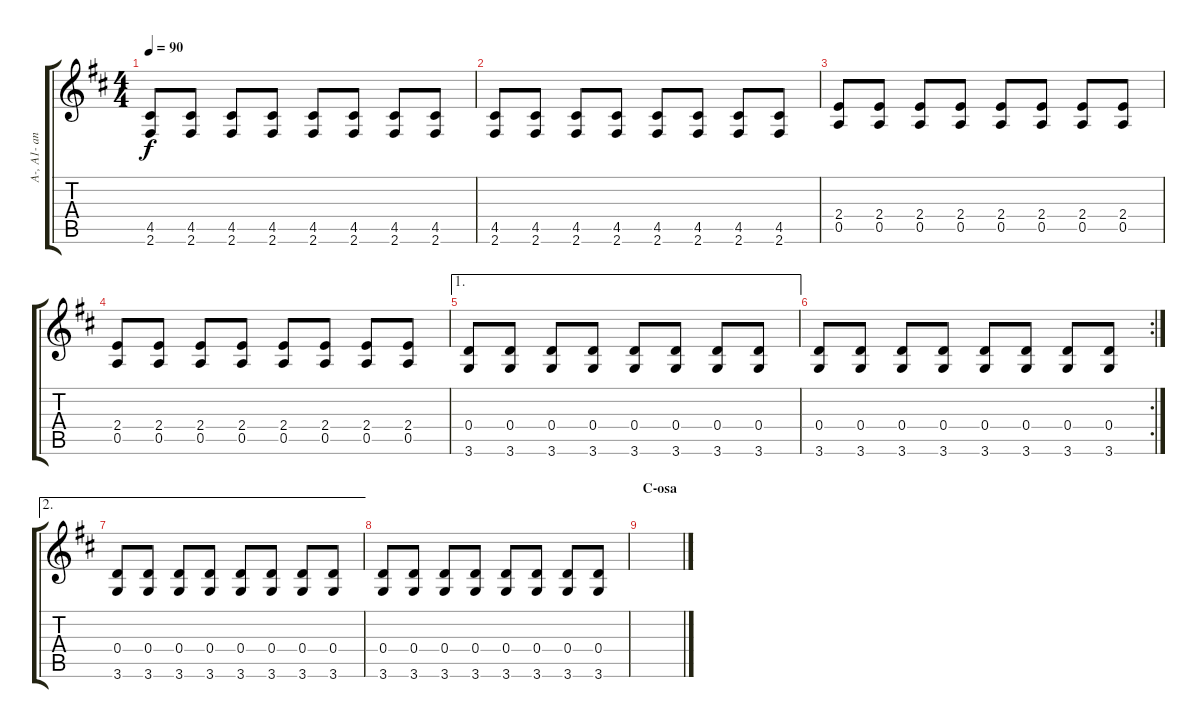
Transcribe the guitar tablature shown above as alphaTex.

\track ("A-, A1- and B-parts guitar" "A-, A1- an") {instrument electricguitarclean}
\staff {score tabs}
\tuning (E4 B3 G3 D3 A2 E2) {hide}
\ts (4 4)
\tempo 90
\clef g2
\ks d
(4.5 2.6).8{dy f} (4.5 2.6).8 (4.5 2.6).8 (4.5 2.6).8 (4.5 2.6).8 (4.5 2.6).8 (4.5 2.6).8 (4.5 2.6).8 |
(4.5 2.6).8 (4.5 2.6).8 (4.5 2.6).8 (4.5 2.6).8 (4.5 2.6).8 (4.5 2.6).8 (4.5 2.6).8 (4.5 2.6).8 |
(2.4 0.5).8 (2.4 0.5).8 (2.4 0.5).8 (2.4 0.5).8 (2.4 0.5).8 (2.4 0.5).8 (2.4 0.5).8 (2.4 0.5).8 |
(2.4 0.5).8 (2.4 0.5).8 (2.4 0.5).8 (2.4 0.5).8 (2.4 0.5).8 (2.4 0.5).8 (2.4 0.5).8 (2.4 0.5).8 |
\ae 1
(0.4 3.6).8 (0.4 3.6).8 (0.4 3.6).8 (0.4 3.6).8 (0.4 3.6).8 (0.4 3.6).8 (0.4 3.6).8 (0.4 3.6).8 |
\rc 2
(0.4 3.6).8 (0.4 3.6).8 (0.4 3.6).8 (0.4 3.6).8 (0.4 3.6).8 (0.4 3.6).8 (0.4 3.6).8 (0.4 3.6).8 |
\ae 2
(0.4 3.6).8 (0.4 3.6).8 (0.4 3.6).8 (0.4 3.6).8 (0.4 3.6).8 (0.4 3.6).8 (0.4 3.6).8 (0.4 3.6).8 |
(0.4 3.6).8 (0.4 3.6).8 (0.4 3.6).8 (0.4 3.6).8 (0.4 3.6).8 (0.4 3.6).8 (0.4 3.6).8 (0.4 3.6).8 |
\section ("" "C-osa")
